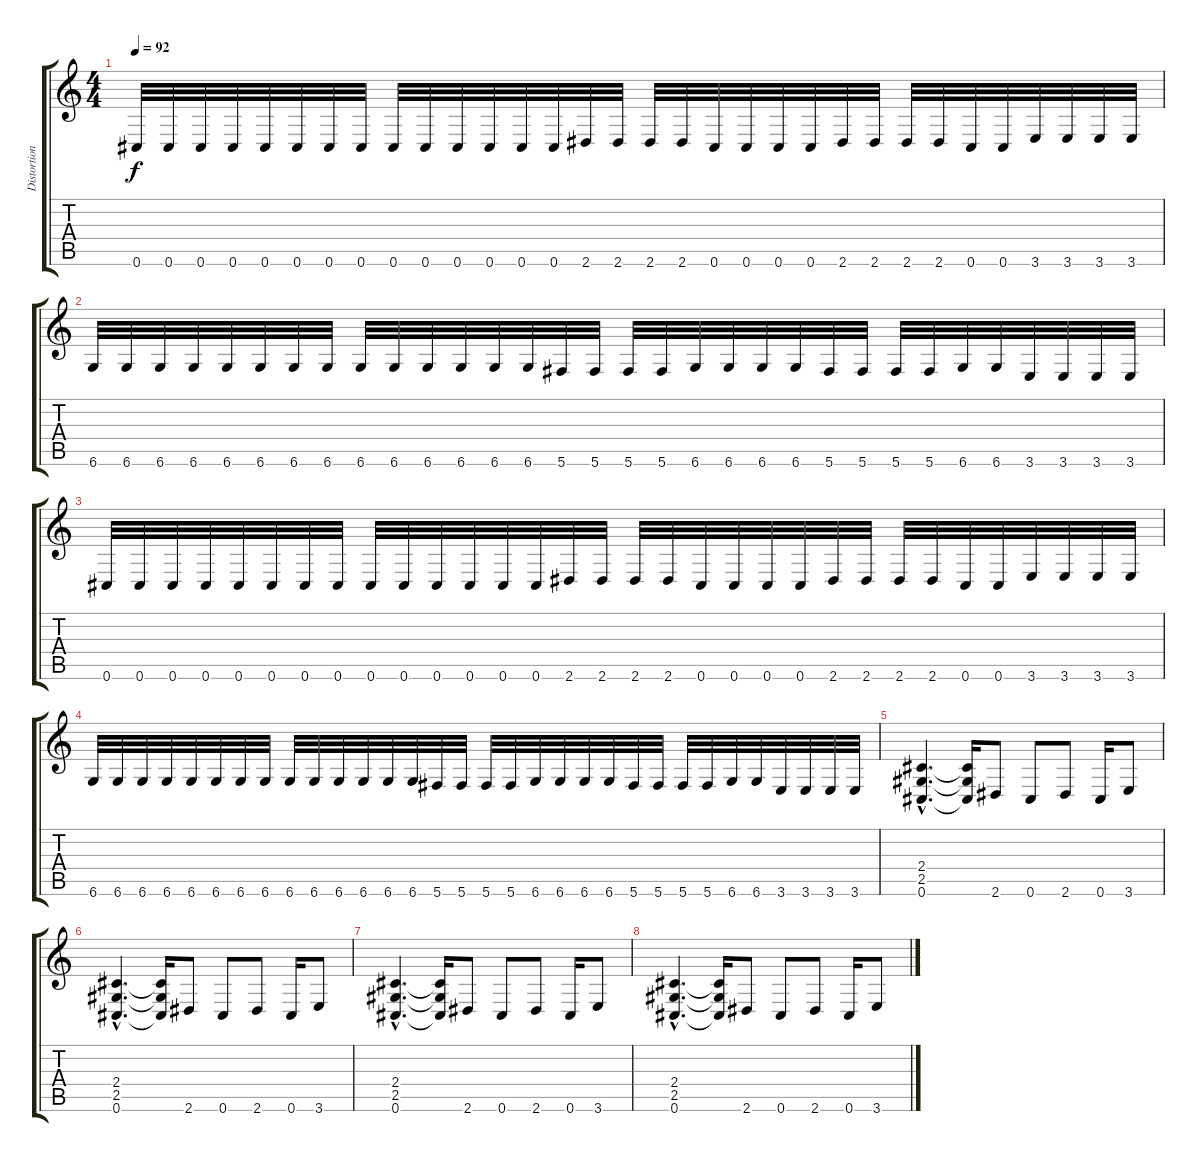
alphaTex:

\track ("Distortion Guitar 2" "Distortion") {instrument distortionguitar}
\staff {score tabs}
\tuning (Db4 Ab3 E3 B2 Gb2 Db2) {hide}
\ts (4 4)
\tempo 92
\clef g2
\ks c
0.6.32{dy f} 0.6.32 0.6.32 0.6.32 0.6.32 0.6.32 0.6.32 0.6.32 0.6.32 0.6.32 0.6.32 0.6.32 0.6.32 0.6.32 2.6.32 2.6.32 2.6.32 2.6.32 0.6.32 0.6.32 0.6.32 0.6.32 2.6.32 2.6.32 2.6.32 2.6.32 0.6.32 0.6.32 3.6.32 3.6.32 3.6.32 3.6.32 |
6.6.32 6.6.32 6.6.32 6.6.32 6.6.32 6.6.32 6.6.32 6.6.32 6.6.32 6.6.32 6.6.32 6.6.32 6.6.32 6.6.32 5.6.32 5.6.32 5.6.32 5.6.32 6.6.32 6.6.32 6.6.32 6.6.32 5.6.32 5.6.32 5.6.32 5.6.32 6.6.32 6.6.32 3.6.32 3.6.32 3.6.32 3.6.32 |
0.6.32 0.6.32 0.6.32 0.6.32 0.6.32 0.6.32 0.6.32 0.6.32 0.6.32 0.6.32 0.6.32 0.6.32 0.6.32 0.6.32 2.6.32 2.6.32 2.6.32 2.6.32 0.6.32 0.6.32 0.6.32 0.6.32 2.6.32 2.6.32 2.6.32 2.6.32 0.6.32 0.6.32 3.6.32 3.6.32 3.6.32 3.6.32 |
6.6.32 6.6.32 6.6.32 6.6.32 6.6.32 6.6.32 6.6.32 6.6.32 6.6.32 6.6.32 6.6.32 6.6.32 6.6.32 6.6.32 5.6.32 5.6.32 5.6.32 5.6.32 6.6.32 6.6.32 6.6.32 6.6.32 5.6.32 5.6.32 5.6.32 5.6.32 6.6.32 6.6.32 3.6.32 3.6.32 3.6.32 3.6.32 |
(2.4{hac} 2.5{hac} 0.6{hac}).4{d} (2.4{t} 2.5{t} 0.6{t}).16 2.6.8 0.6.8 2.6.8 0.6.16 3.6.8 |
(2.4{hac} 2.5{hac} 0.6{hac}).4{d} (2.4{t} 2.5{t} 0.6{t}).16 2.6.8 0.6.8 2.6.8 0.6.16 3.6.8 |
(2.4{hac} 2.5{hac} 0.6{hac}).4{d} (2.4{t} 2.5{t} 0.6{t}).16 2.6.8 0.6.8 2.6.8 0.6.16 3.6.8 |
(2.4{hac} 2.5{hac} 0.6{hac}).4{d} (2.4{t} 2.5{t} 0.6{t}).16 2.6.8 0.6.8 2.6.8 0.6.16 3.6.8
